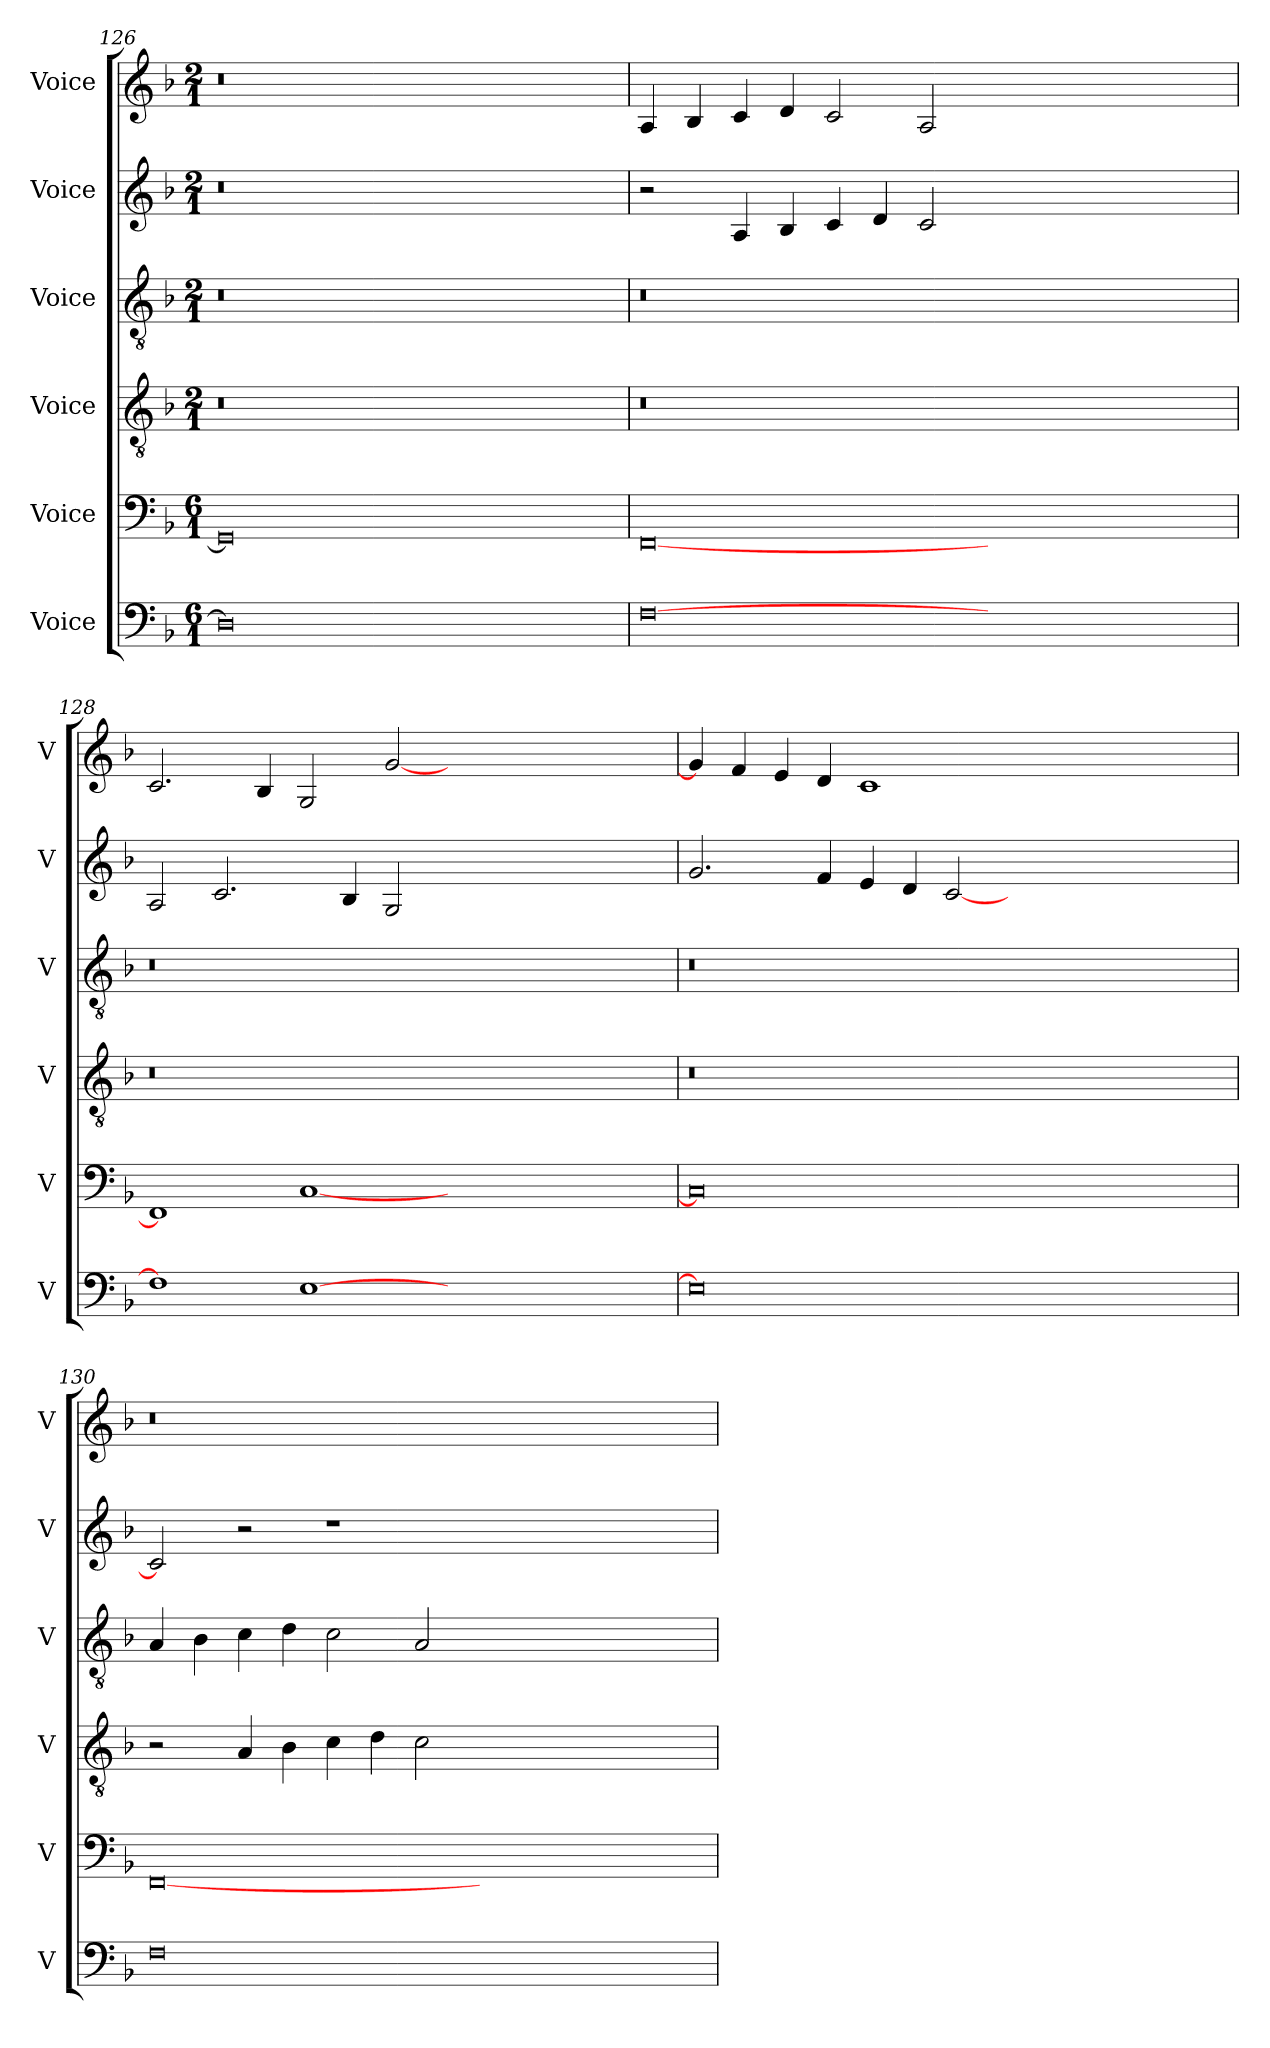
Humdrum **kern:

**kern	**kern	**kern	**kern	**kern	**kern
*part6	*part5	*part4	*part3	*part2	*part1
*staff6	*staff5	*staff4	*staff3	*staff2	*staff1
*I"Voice	*I"Voice	*I"Voice	*I"Voice	*I"Voice	*I"Voice
*I'V	*I'V	*I'V	*I'V	*I'V	*I'V
!!LO:LB:g=z
*clefF4	*clefF4	*clefGv2	*clefGv2	*clefG2	*clefG2
*k[b-]	*k[b-]	*k[b-]	*k[b-]	*k[b-]	*k[b-]
*M6/1	*M6/1	*M2/1	*M2/1	*M2/1	*M2/1
=126	=126	=126	=126	=126	=126
0D]	0GG]	0r	0r	0r	0r
00ryy	00ryy	00ryy	00ryy	00ryy	00ryy
=127	=127	=127	=127	=127	=127
[0F	[0FF	0r	0r	2r	4A/
.	.	.	.	.	4B-/
.	.	.	.	4A/	4c/
.	.	.	.	4B-/	4d/
.	.	.	.	4c/	2c/
.	.	.	.	4d/	.
.	.	.	.	2c/	2A/
00ryy	00ryy	00ryy	00ryy	00ryy	00ryy
!!LO:PB:g=z
=128	=128	=128	=128	=128	=128
1F]	1FF]	0r	0r	2A/	2.c/
.	.	.	.	2.c/	.
.	.	.	.	.	4B-/
[1E	[1C	.	.	.	2G/
.	.	.	.	4B-/	.
.	.	.	.	2G/	[2g/
00ryy	00ryy	00ryy	00ryy	00ryy	00ryy
=129	=129	=129	=129	=129	=129
0E]	0C]	0r	0r	2.g/	4g/]
.	.	.	.	.	4f/
.	.	.	.	.	4e/
.	.	.	.	4f/	4d/
.	.	.	.	4e/	1c
.	.	.	.	4d/	.
.	.	.	.	[2c/	.
00ryy	00ryy	00ryy	00ryy	00ryy	00ryy
!!LO:LB:g=z
=130	=130	=130	=130	=130	=130
0F	[0FF	2r	4A/	2c/]	0r
.	.	.	4B-\	.	.
.	.	4A/	4c\	2r	.
.	.	4B-\	4d\	.	.
.	.	4c\	2c\	1r	.
.	.	4d\	.	.	.
.	.	2c\	2A/	.	.
00ryy	00ryy	00ryy	00ryy	00ryy	00ryy
=	=	=	=	=	=
*-	*-	*-	*-	*-	*-
